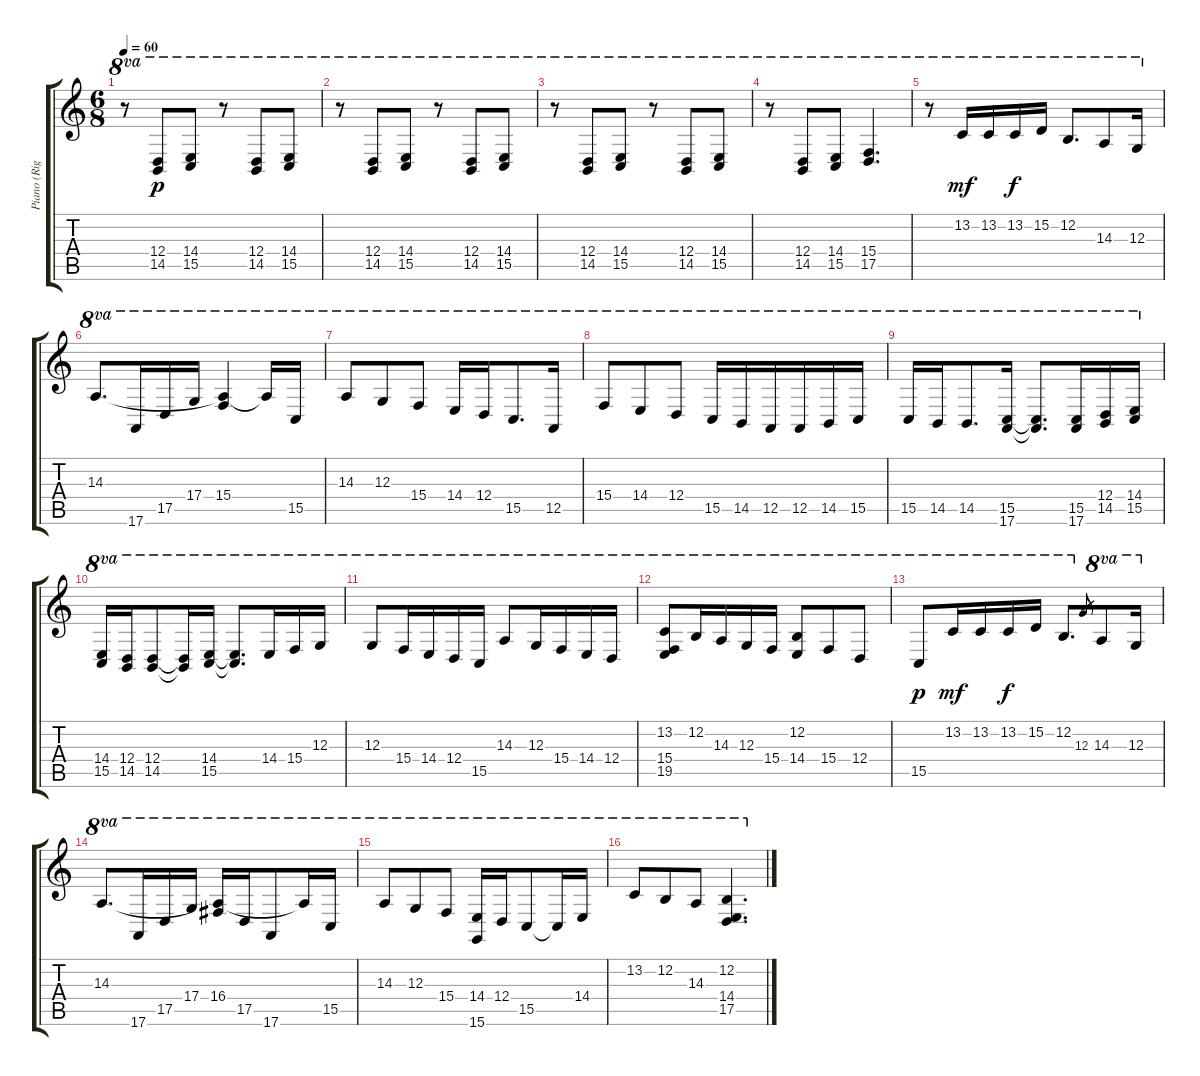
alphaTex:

\track ("Piano (Right Hand)" "Piano (Rig") {instrument acousticgrandpiano}
\staff {score tabs}
\tuning (E4 B3 G3 D3 A2 E2) {hide}
\ts (6 8)
\tempo 60
\clef g2
\ks c
r.8{ot 8va dy p instrument acousticgrandpiano} (12.4 14.5).8{ot 8va} (14.4 15.5).8{ot 8va} r.8{ot 8va} (12.4 14.5).8{ot 8va} (14.4 15.5).8{ot 8va} |
r.8{ot 8va} (12.4 14.5).8{ot 8va} (14.4 15.5).8{ot 8va} r.8{ot 8va} (12.4 14.5).8{ot 8va} (14.4 15.5).8{ot 8va} |
r.8{ot 8va} (12.4 14.5).8{ot 8va} (14.4 15.5).8{ot 8va} r.8{ot 8va} (12.4 14.5).8{ot 8va} (14.4 15.5).8{ot 8va} |
r.8{ot 8va} (12.4 14.5).8{ot 8va} (14.4 15.5).8{ot 8va} (15.4 17.5).4{d ot 8va} |
r.8{ot 8va} 13.2.16{ot 8va dy mf} 13.2.16{ot 8va} 13.2.16{ot 8va dy f} 15.2.16{ot 8va} 12.2.8{d ot 8va} 14.3.8{ot 8va} 12.3.16{ot 8va} |
14.3.8{d ot 8va} 17.6.16{ot 8va} 17.5.16{ot 8va} 17.4.16{ot 8va} (14.3{t} 15.4).4{ot 8va} 14.3{t}.16{ot 8va} 15.5.16{ot 8va} |
14.3.8{ot 8va} 12.3.8{ot 8va} 15.4.8{ot 8va} 14.4.16{ot 8va} 12.4.16{ot 8va} 15.5.8{d ot 8va} 12.5.16{ot 8va} |
15.4.8{ot 8va} 14.4.8{ot 8va} 12.4.8{ot 8va} 15.5.16{ot 8va} 14.5.16{ot 8va} 12.5.16{ot 8va} 12.5.16{ot 8va} 14.5.16{ot 8va} 15.5.16{ot 8va} |
15.5.16{ot 8va} 14.5.16{ot 8va} 14.5.8{d ot 8va} (15.5 17.6).16{ot 8va} (15.5{t} 17.6{t}).8{d ot 8va} (15.5 17.6).16{ot 8va} (12.4 14.5).16{ot 8va} (14.4 15.5).16{ot 8va} |
(14.4 15.5).16{ot 8va} (12.4 14.5).16{ot 8va} (12.4 14.5).8{ot 8va} (12.4{t} 14.5{t}).16{ot 8va} (14.4 15.5).16{ot 8va} (14.4{t} 15.5{t}).8{d ot 8va} 14.4.16{ot 8va} 15.4.16{ot 8va} 12.3.16{ot 8va} |
12.3.8{ot 8va} 15.4.16{ot 8va} 14.4.16{ot 8va} 12.4.16{ot 8va} 15.5.16{ot 8va} 14.3.8{ot 8va} 12.3.16{ot 8va} 15.4.16{ot 8va} 14.4.16{ot 8va} 12.4.16{ot 8va} |
(13.2 15.4 19.5).8{ot 8va} 12.2.16{ot 8va} 14.3.16{ot 8va} 12.3.16{ot 8va} 15.4.16{ot 8va} (12.2 14.4).8{ot 8va} 15.4.8{ot 8va} 12.4.8{ot 8va} |
15.5.8{ot 8va dy p} 13.2.16{ot 8va dy mf} 13.2.16{ot 8va} 13.2.16{ot 8va dy f} 15.2.16{ot 8va} 12.2.8{d ot 8va} 12.3.8{gr} 14.3.8{ot 8va} 12.3.16{ot 8va} |
14.3.8{d ot 8va} 17.6.16{ot 8va} 17.5.16{ot 8va} 17.4.16{ot 8va} (14.3{t} 16.4).16{ot 8va} 17.5.16{ot 8va} 17.6.8{ot 8va} 14.3{t}.16{ot 8va} 15.5.16{ot 8va} |
14.3.8{ot 8va} 12.3.8{ot 8va} 15.4.8{ot 8va} (14.4 15.6).16{ot 8va} 12.4.16{ot 8va} 15.5.8{ot 8va} 15.5{t}.16{ot 8va} 14.4.16{ot 8va} |
13.2.8{ot 8va} 12.2.8{ot 8va} 14.3.8{ot 8va} (12.2 14.4 17.5).4{d ot 8va volume 0}
